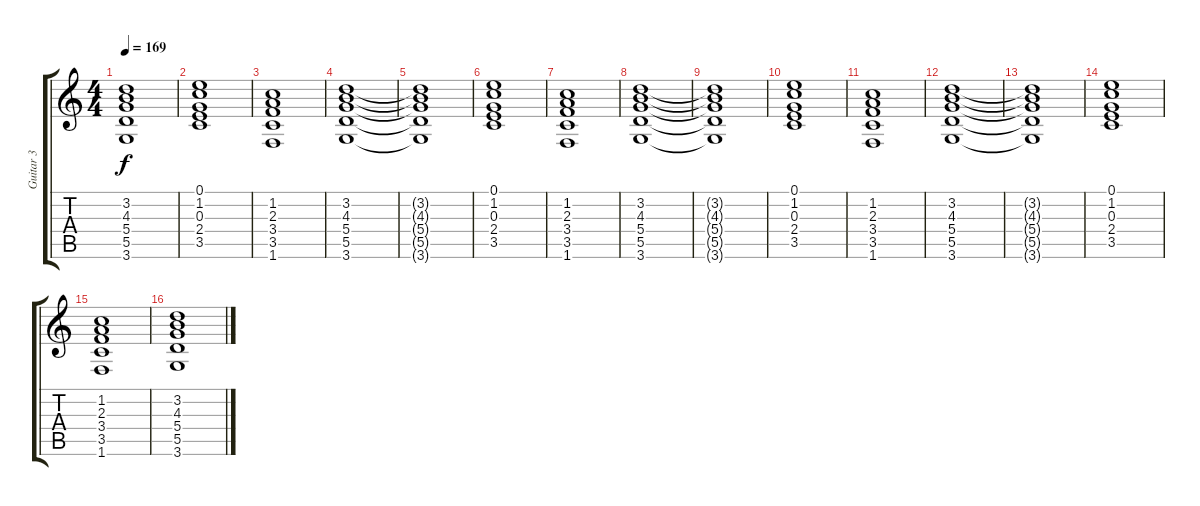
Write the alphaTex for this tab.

\track ("Guitar 3" "Guitar 3") {instrument distortionguitar}
\staff {score tabs}
\tuning (E4 B3 G3 D3 A2 E2) {hide}
\ts (4 4)
\tempo 169
\clef g2
\ks c
(3.2{t} 4.3{t} 5.4{t} 5.5{t} 3.6{t}).1{dy f} |
(0.1 1.2 0.3 2.4 3.5).1 |
(1.2 2.3 3.4 3.5 1.6).1 |
(3.2 4.3 5.4 5.5 3.6).1 |
(3.2{t} 4.3{t} 5.4{t} 5.5{t} 3.6{t}).1 |
(0.1 1.2 0.3 2.4 3.5).1 |
(1.2 2.3 3.4 3.5 1.6).1 |
(3.2 4.3 5.4 5.5 3.6).1 |
(3.2{t} 4.3{t} 5.4{t} 5.5{t} 3.6{t}).1 |
(0.1 1.2 0.3 2.4 3.5).1 |
(1.2 2.3 3.4 3.5 1.6).1 |
(3.2 4.3 5.4 5.5 3.6).1 |
(3.2{t} 4.3{t} 5.4{t} 5.5{t} 3.6{t}).1 |
(0.1 1.2 0.3 2.4 3.5).1 |
(1.2 2.3 3.4 3.5 1.6).1 |
(3.2 4.3 5.4 5.5 3.6).1
